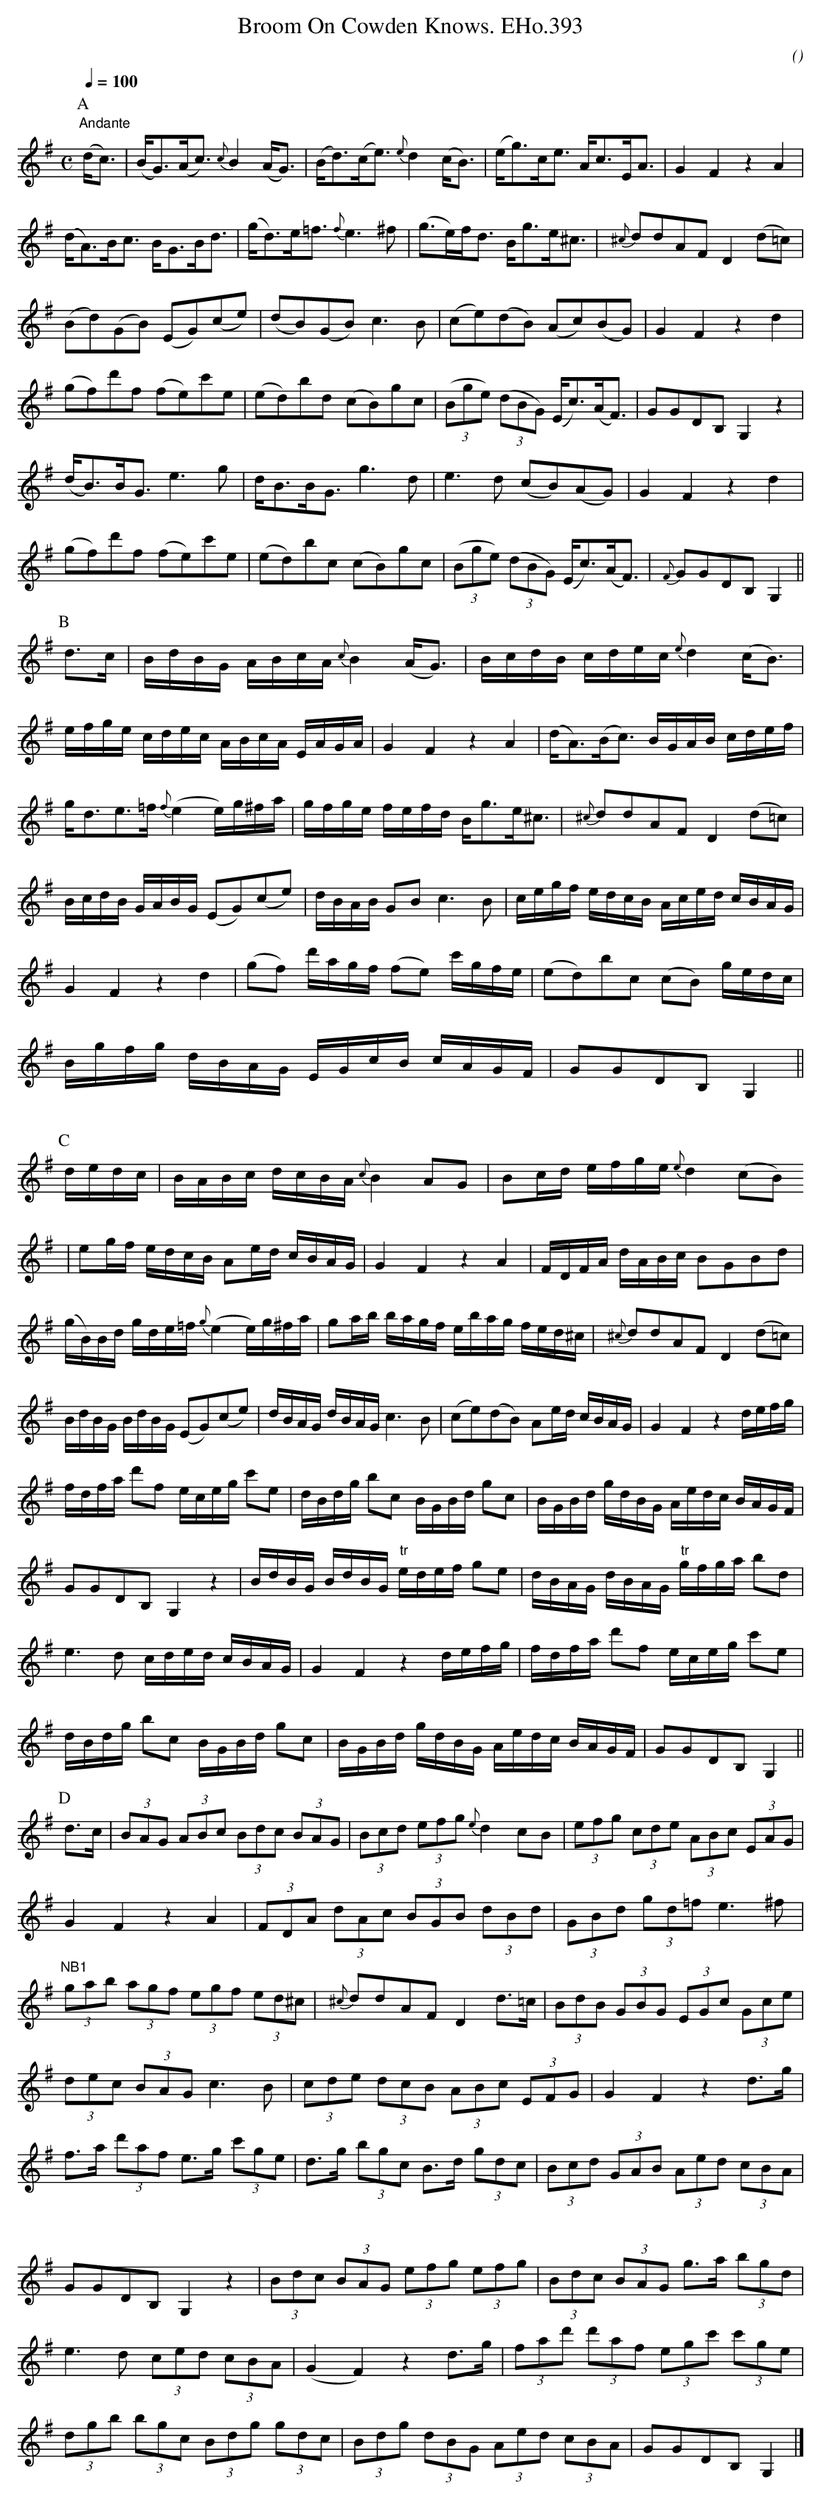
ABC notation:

X:1
T:Broom On Cowden Knows. EHo.393
M:C
L:1/8
Q:1/4=100
C:
O:
K:G
P:A
"^Andante"(d<c) | (B<G)(A<c) {c}B2(A<G) | (B<d)(c<e){e}d2(c<B) | (e<g)c<e A<cE<A | G2F2z2A2 |
(d<A)B<c B<GB<d | (g<d)e<=f {f}e3^f| (g>e)f<d B<ge<^c | {^c}ddAFD2(d=c) |
(Bd)(GB) (EG)(ce) | (dB)(GB) c3B | (ce)(dB) (Ac)(BG) | G2F2z2d2 |
(gf)d'f (fe)c'e | (ed)bd (cB)gc | (3(Bge) (3(dBG) (E<c)(A<F) | GGDB, G,2z2 |
(d<B)B<G e3g | d<BB<G g3d | e3d (cB)(AG) | G2F2z2d2 |
(gf)d'f (fe)c'e | (ed)bc (cB)gc | (3(Bge) (3(dBG) (E<c)(A<F) | {F}GGDB, G,2 ||
P:B
d>c | B/d/B/G/ A/B/c/A/ {c}B2(A<G) | B/c/d/B/ c/d/e/c/ {e}d2(c<B) |
e/f/g/e/ c/d/e/c/ A/B/c/A/ E/A/G/A/ | G2F2z2A2 | (d<A)(B<c) B/G/A/B/ c/d/e/f/ |
g<de>=f {f}(e2e/)g/^f/a/ | g/f/g/e/ f/e/f/d/ B<ge<^c | {^c}ddAF D2 (d=c) |
B/c/d/B/ G/A/B/G/ (EG)(ce) | d/B/A/B/ GB c3B | c/e/g/f/ e/d/c/B/ A/c/e/d/ c/B/A/G/ |
G2F2 z2d2 |(gf) d'/a/g/f/ (fe) c'/g/f/e/ | (ed)bc (cB) g/e/d/c/ |
B/g/f/g/ d/B/A/G/ E/G/c/B/ c/A/G/F/ | GGDB, G,2 ||
P:C
d/e/d/c/ | B/A/B/c/ d/c/B/A/{c}B2AG | Bc/d/ e/f/g/e/ {e}d2(cB)
| eg/f/ e/d/c/B/ Ae/d/ c/B/A/G/ | G2F2z2A2 | F/D/F/A/ d/A/B/c/ BGBd |
(g/B/)B/d/ g/d/e/=f/ {g}(e2e/)g/^f/a/ | ga/b/ b/a/g/f/ e/b/a/g/ f/e/d/^c/ | {^c}ddAF D2 (d=c) |
B/d/B/G/ B/d/B/G/ (EG)(ce) | d/B/A/G/ d/B/A/G/ c3B | (ce)(dB) Ae/d/ c/B/A/G/ | G2F2 z2d/e/f/g/ |
f/d/f/a/ d'f e/c/e/g/ c'e | d/B/d/g/ bc B/G/B/d/ gc | B/G/B/d/ g/d/B/G/ A/e/d/c/ B/A/G/F/ |
GGDB, G,2z2 | B/d/B/G/ B/d/B/G/ "tr"e/d/e/f/ ge | d/B/A/G/ d/B/A/G/ "tr"g/f/g/a/ bd |
e3d c/d/e/d/ c/B/A/G/ | G2F2 z2d/e/f/g/ | f/d/f/a/ d'f e/c/e/g/ c'e |
d/B/d/g/ bc B/G/B/d/ gc | B/G/B/d/ g/d/B/G/ A/e/d/c/ B/A/G/F/ | GGDB,G,2 ||
P:D
d>c | (3BAG (3ABc (3Bdc (3BAG | (3Bcd (3efg {e}d2cB | (3efg (3cde (3ABc (3EAG |
G2F2z2A2 | (3FDA (3dAc (3BGB (3dBd | (3GBd (3gd=f e3^f |
"NB1"(3gab (3agf (3egf (3ed^c | {^c}ddAF D2d>=c | (3BdB (3GBG (3EGc (3Gce |
(3dec (3BAG c3B | (3cde (3dcB (3ABc (3EFG | G2F2z2d>g |
f>a (3d'af e>g (3c'ge | d>g (3bgc B>d (3gdc | (3Bcd (3GAB (3Aed (3cBA |
GGDB,G,2z2 | (3Bdc (3BAG (3efg (3efg | (3Bdc (3BAG g>a  (3bgd |
e3d  (3ced  (3cBA | (G2F2)z2d>g | (3fad' (3d'af (3egc' (3c'ge |
(3dgb  (3bgc (3Bdg (3gdc | (3Bdg (3dBG (3Aed (3cBA | GGDB,G,2 |]
